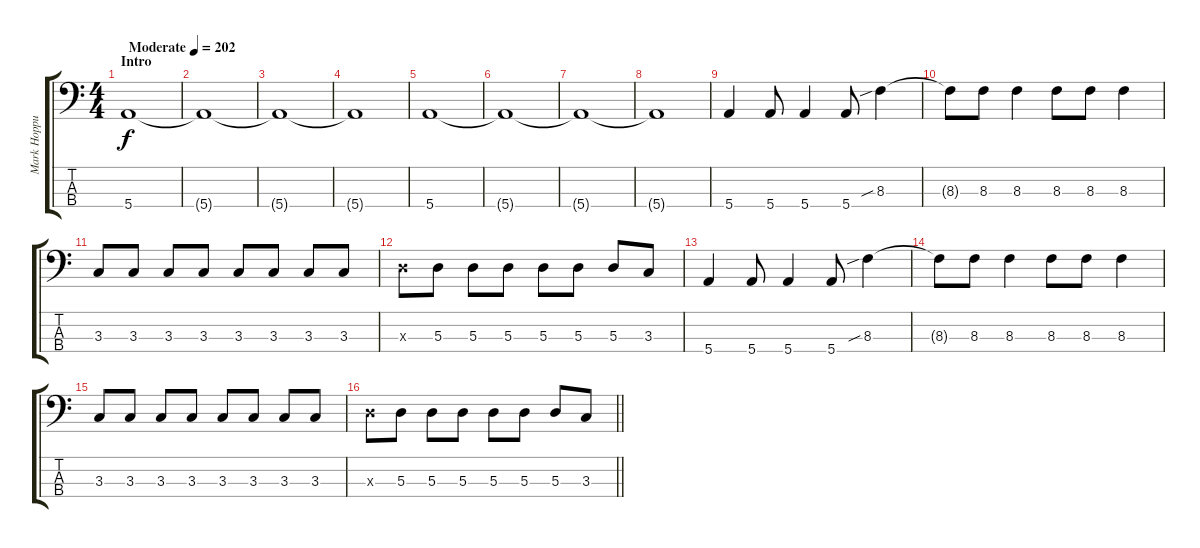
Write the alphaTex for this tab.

\track ("Mark Hoppus - Bass" "Mark Hoppu") {instrument electricbasspick}
\staff {score tabs}
\tuning (G2 D2 A1 E1) {hide}
\ts (4 4)
\section ("" "Intro")
\tempo (202 "Moderate")
\clef f4
\ks c
5.4.1{dy f volume 6 instrument electricbasspick} |
5.4{t}.1 |
5.4{t}.1 |
5.4{t}.1 |
5.4.1 |
5.4{t}.1 |
5.4{t}.1 |
5.4{t}.1 |
5.4.4{volume 11 balance 8} 5.4.8 5.4.4 5.4.8 8.3{sib}.4 |
8.3{t}.8 8.3.8 8.3.4 8.3.8 8.3.8 8.3.4 |
3.3.8 3.3.8 3.3.8 3.3.8 3.3.8 3.3.8 3.3.8 3.3.8 |
5.3{x}.8 5.3.8 5.3.8 5.3.8 5.3.8 5.3.8 5.3.8 3.3.8 |
5.4.4 5.4.8 5.4.4 5.4.8 8.3{sib}.4 |
8.3{t}.8 8.3.8 8.3.4 8.3.8 8.3.8 8.3.4 |
3.3.8 3.3.8 3.3.8 3.3.8 3.3.8 3.3.8 3.3.8 3.3.8 |
\barLineRight lightlight
5.3{x}.8 5.3.8 5.3.8 5.3.8 5.3.8 5.3.8 5.3.8 3.3.8
